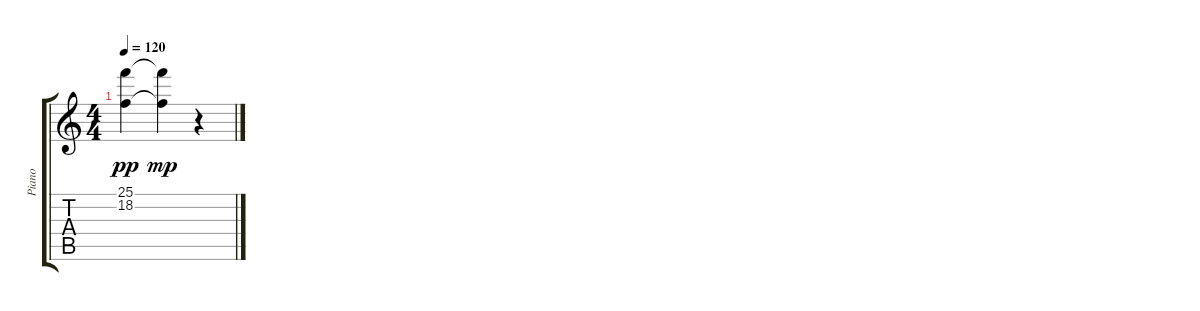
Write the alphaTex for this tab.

\track ("Piano" "Piano") {instrument brightacousticpiano}
\staff {score tabs}
\tuning (E4 B3 G3 D3 A2 E2) {hide}
\ts (4 4)
\tempo 120
\clef g2
\ks c
(25.1 18.2).4{dy pp} (25.1{t} 18.2{t}).4{dy mp} r.4
